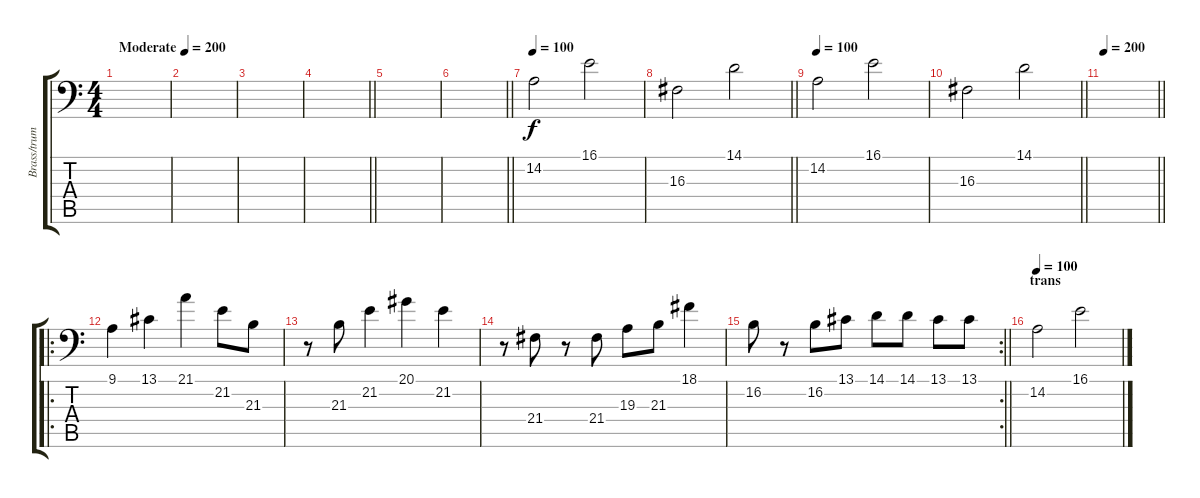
\track ("Brass/trumpet" "Brass/trum") {instrument brasssection}
\staff {score tabs}
\tuning (C3 G2 D2 A1 E1 B0) {hide}
\ts (4 4)
\tempo (200 "Moderate")
\tempo 100
\tempo (200 "Moderate")
\clef f4
\ks c
|
|
|
\barLineRight lightlight
|
|
\barLineRight lightlight
|
\tempo 100
14.2.2 16.1.2 |
\barLineRight lightlight
16.3.2 14.1.2 |
\tempo 100
14.2.2 16.1.2 |
\barLineRight lightlight
16.3.2 14.1.2 |
\tempo 200
\barLineRight lightlight
|
\ro
\section ("" "")
9.1.4 13.1.4 21.1.4 21.2.8 21.3.8 |
r.8 21.3.8 21.2.4 20.1.4 21.2.4 |
r.8 21.4.8 r.8 21.4.8 19.3.8 21.3.8 18.1.4 |
\rc 2
\barLineRight lightlight
16.2.8 r.8 16.2.8 13.1.8 14.1.8 14.1.8 13.1.8 13.1.8 |
\section ("" "trans")
\tempo 100
14.2.2 16.1.2
